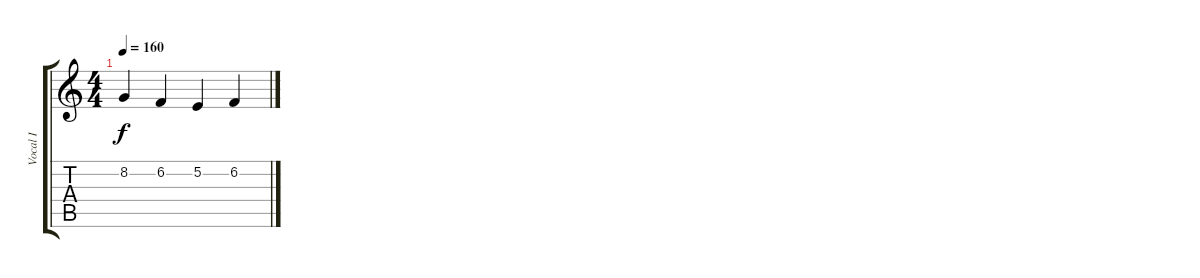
\track ("Vocal I" "Vocal I") {instrument synthvoice}
\staff {score tabs}
\tuning (E4 B3 G3 D3 A2 E2) {hide}
\ts (4 4)
\tempo 160
\clef g2
\ks c
8.2.4{dy f} 6.2.4{volume 2} 5.2.4 6.2.4{volume 1}
